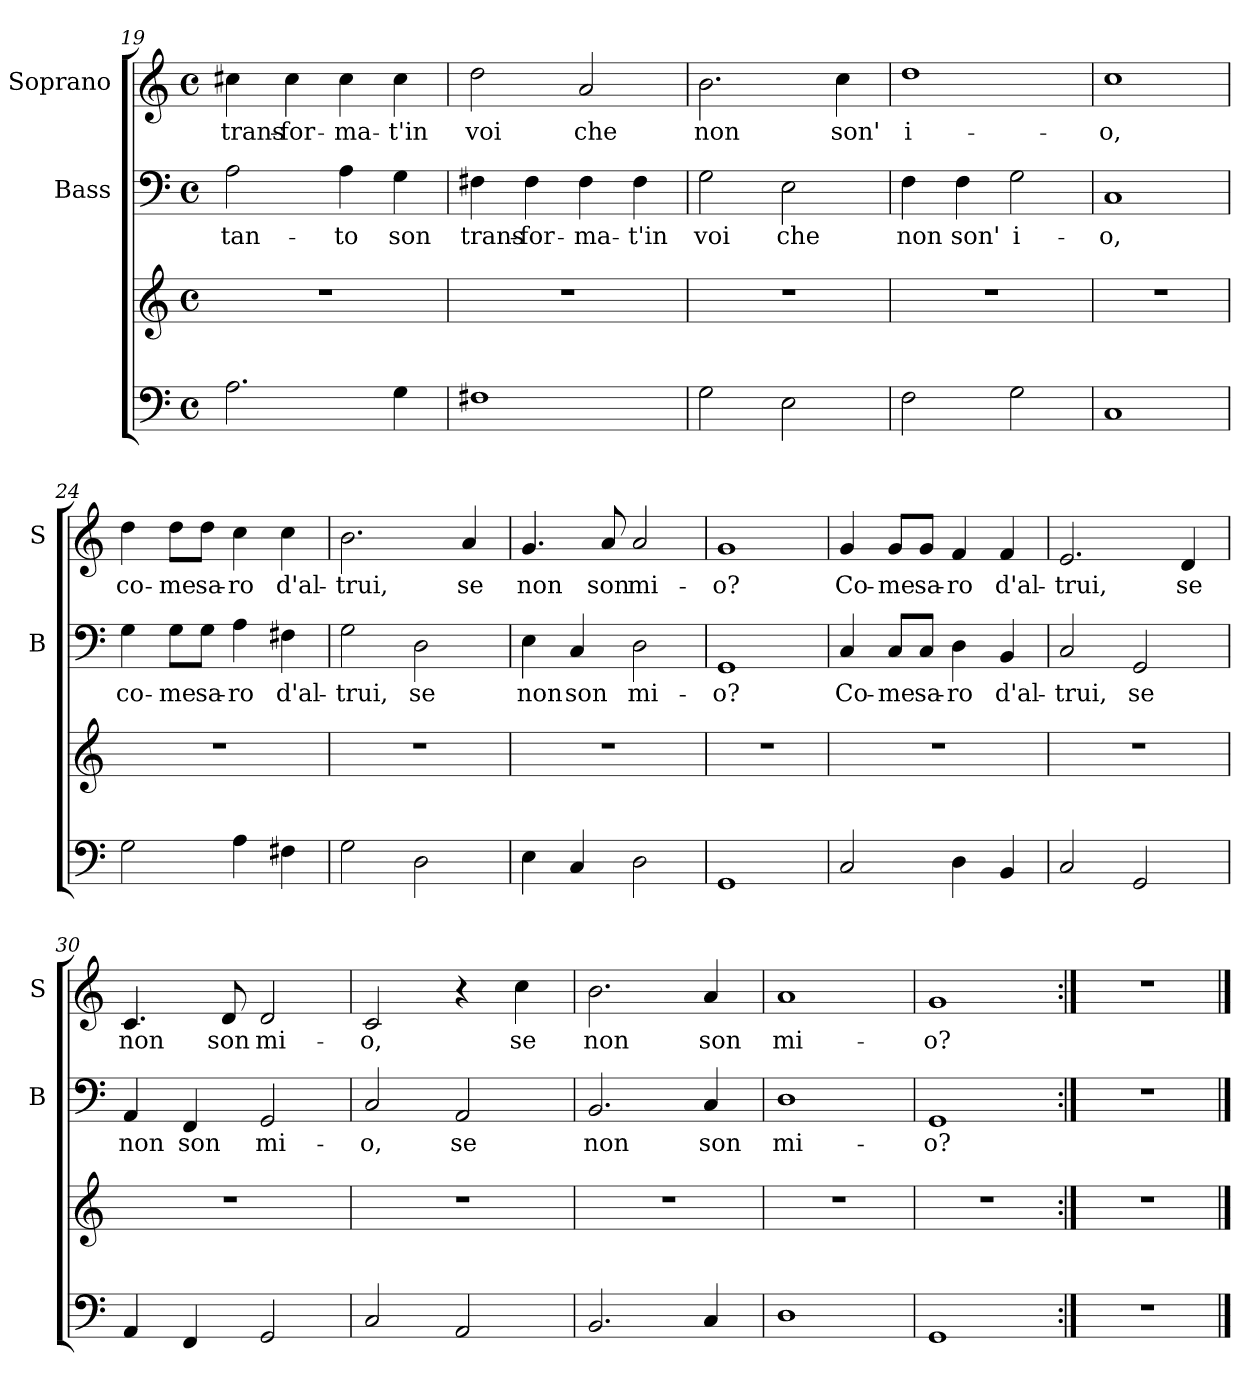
**kern	**kern	**kern	**text	**kern	**text
*part3	*part3	*part2	*part2	*part1	*part1
*staff4	*staff3	*staff2	*staff2	*staff1	*staff1
*	*	*I"Bass	*	*I"Soprano	*
*	*	*I'B	*	*I'S	*
!!LO:PB:g=z
*clefF4	*clefG2	*clefF4	*	*clefG2	*
*k[]	*k[]	*k[]	*	*k[]	*
*C:	*C:	*C:	*	*C:	*
*M4/4	*M4/4	*M4/4	*	*M4/4	*
*met(c)	*met(c)	*met(c)	*	*met(c)	*
=19	=19	=19	=19	=19	=19
!	!	!	!LO:LY:b	!	!LO:LY:b
2.A\	1r	2A\	tan-	4cc#X\	trans-
!	!	!	!	!	!LO:LY:b
.	.	.	.	4cc#\	-for-
!	!	!	!LO:LY:b	!	!LO:LY:b
.	.	4A\	-to	4cc#\	-ma-
!	!	!	!LO:LY:b	!	!LO:LY:b
4G\	.	4G\	son	4cc#\	-t'in
=20	=20	=20	=20	=20	=20
!	!	!	!LO:LY:b	!	!LO:LY:b
1F#X	1r	4F#X\	trans-	2dd\	voi
!	!	!	!LO:LY:b	!	!
.	.	4F#\	-for-	.	.
!	!	!	!LO:LY:b	!	!LO:LY:b
.	.	4F#\	-ma-	2a/	che
!	!	!	!LO:LY:b	!	!
.	.	4F#\	-t'in	.	.
=21	=21	=21	=21	=21	=21
!	!	!	!LO:LY:b	!	!LO:LY:b
2G\	1r	2G\	voi	2.b\	non
!	!	!	!LO:LY:b	!	!
2E\	.	2E\	che	.	.
!	!	!	!	!	!LO:LY:b
.	.	.	.	4cc\	son'
=22	=22	=22	=22	=22	=22
!	!	!	!LO:LY:b	!	!LO:LY:b
2F\	1r	4F\	non	1dd	i-
!	!	!	!LO:LY:b	!	!
.	.	4F\	son'	.	.
!	!	!	!LO:LY:b	!	!
2G\	.	2G\	i-	.	.
=23	=23	=23	=23	=23	=23
!	!	!	!LO:LY:b	!	!LO:LY:b
1C	1r	1C	-o,	1cc	-o,
!!LO:LB:g=z
=24	=24	=24	=24	=24	=24
!	!	!	!LO:LY:b	!	!LO:LY:b
2G\	1r	4G\	co-	4dd\	co-
!	!	!	!LO:LY:b	!	!LO:LY:b
.	.	8G\L	-me	8dd\L	-me
!	!	!	!LO:LY:b	!	!LO:LY:b
.	.	8G\J	sa-	8dd\J	sa-
!	!	!	!LO:LY:b	!	!LO:LY:b
4A\	.	4A\	-ro	4cc\	-ro
!	!	!	!LO:LY:b	!	!LO:LY:b
4F#X\	.	4F#X\	d'al-	4cc\	d'al-
=25	=25	=25	=25	=25	=25
!	!	!	!LO:LY:b	!	!LO:LY:b
2G\	1r	2G\	-trui,	2.b\	-trui,
!	!	!	!LO:LY:b	!	!
2D\	.	2D\	se	.	.
!	!	!	!	!	!LO:LY:b
.	.	.	.	4a/	se
=26	=26	=26	=26	=26	=26
!	!	!	!LO:LY:b	!	!LO:LY:b
4E\	1r	4E\	non	4.g/	non
!	!	!	!LO:LY:b	!	!
4C/	.	4C/	son	.	.
!	!	!	!	!	!LO:LY:b
.	.	.	.	8a/	son
!	!	!	!LO:LY:b	!	!LO:LY:b
2D\	.	2D\	mi-	2a/	mi-
=27	=27	=27	=27	=27	=27
!	!	!	!LO:LY:b	!	!LO:LY:b
1GG	1r	1GG	-o?	1g	-o?
=28	=28	=28	=28	=28	=28
!	!	!	!LO:LY:b	!	!LO:LY:b
2C/	1r	4C/	Co-	4g/	Co-
!	!	!	!LO:LY:b	!	!LO:LY:b
.	.	8C/L	-me	8g/L	-me
!	!	!	!LO:LY:b	!	!LO:LY:b
.	.	8C/J	sa-	8g/J	sa-
!	!	!	!LO:LY:b	!	!LO:LY:b
4D\	.	4D\	-ro	4f/	-ro
!	!	!	!LO:LY:b	!	!LO:LY:b
4BB/	.	4BB/	d'al-	4f/	d'al-
!!LO:LB:g=z
=29	=29	=29	=29	=29	=29
!	!	!	!LO:LY:b	!	!LO:LY:b
2C/	1r	2C/	-trui,	2.e/	-trui,
!	!	!	!LO:LY:b	!	!
2GG/	.	2GG/	se	.	.
!	!	!	!	!	!LO:LY:b
.	.	.	.	4d/	se
=30	=30	=30	=30	=30	=30
!	!	!	!LO:LY:b	!	!LO:LY:b
4AA/	1r	4AA/	non	4.c/	non
!	!	!	!LO:LY:b	!	!
4FF/	.	4FF/	son	.	.
!	!	!	!	!	!LO:LY:b
.	.	.	.	8d/	son
!	!	!	!LO:LY:b	!	!LO:LY:b
2GG/	.	2GG/	mi-	2d/	mi-
=31	=31	=31	=31	=31	=31
!	!	!	!LO:LY:b	!	!LO:LY:b
2C/	1r	2C/	-o,	2c/	-o,
!	!	!	!LO:LY:b	!	!
2AA/	.	2AA/	se	4r	.
!	!	!	!	!	!LO:LY:b
.	.	.	.	4cc\	se
=32	=32	=32	=32	=32	=32
!	!	!	!LO:LY:b	!	!LO:LY:b
2.BB/	1r	2.BB/	non	2.b\	non
!	!	!	!LO:LY:b	!	!LO:LY:b
4C/	.	4C/	son	4a/	son
=33	=33	=33	=33	=33	=33
!	!	!	!LO:LY:b	!	!LO:LY:b
1D	1r	1D	mi-	1a	mi-
=34	=34	=34	=34	=34	=34
!	!	!	!LO:LY:b	!	!LO:LY:b
1GG	1r	1GG	-o?	1g	-o?
!!LO:PB:g=z
=35:|!	=35:|!	=35:|!	=35:|!	=35:|!	=35:|!
1r	1r	1r	.	1r	.
==	==	==	==	==	==
*-	*-	*-	*-	*-	*-
